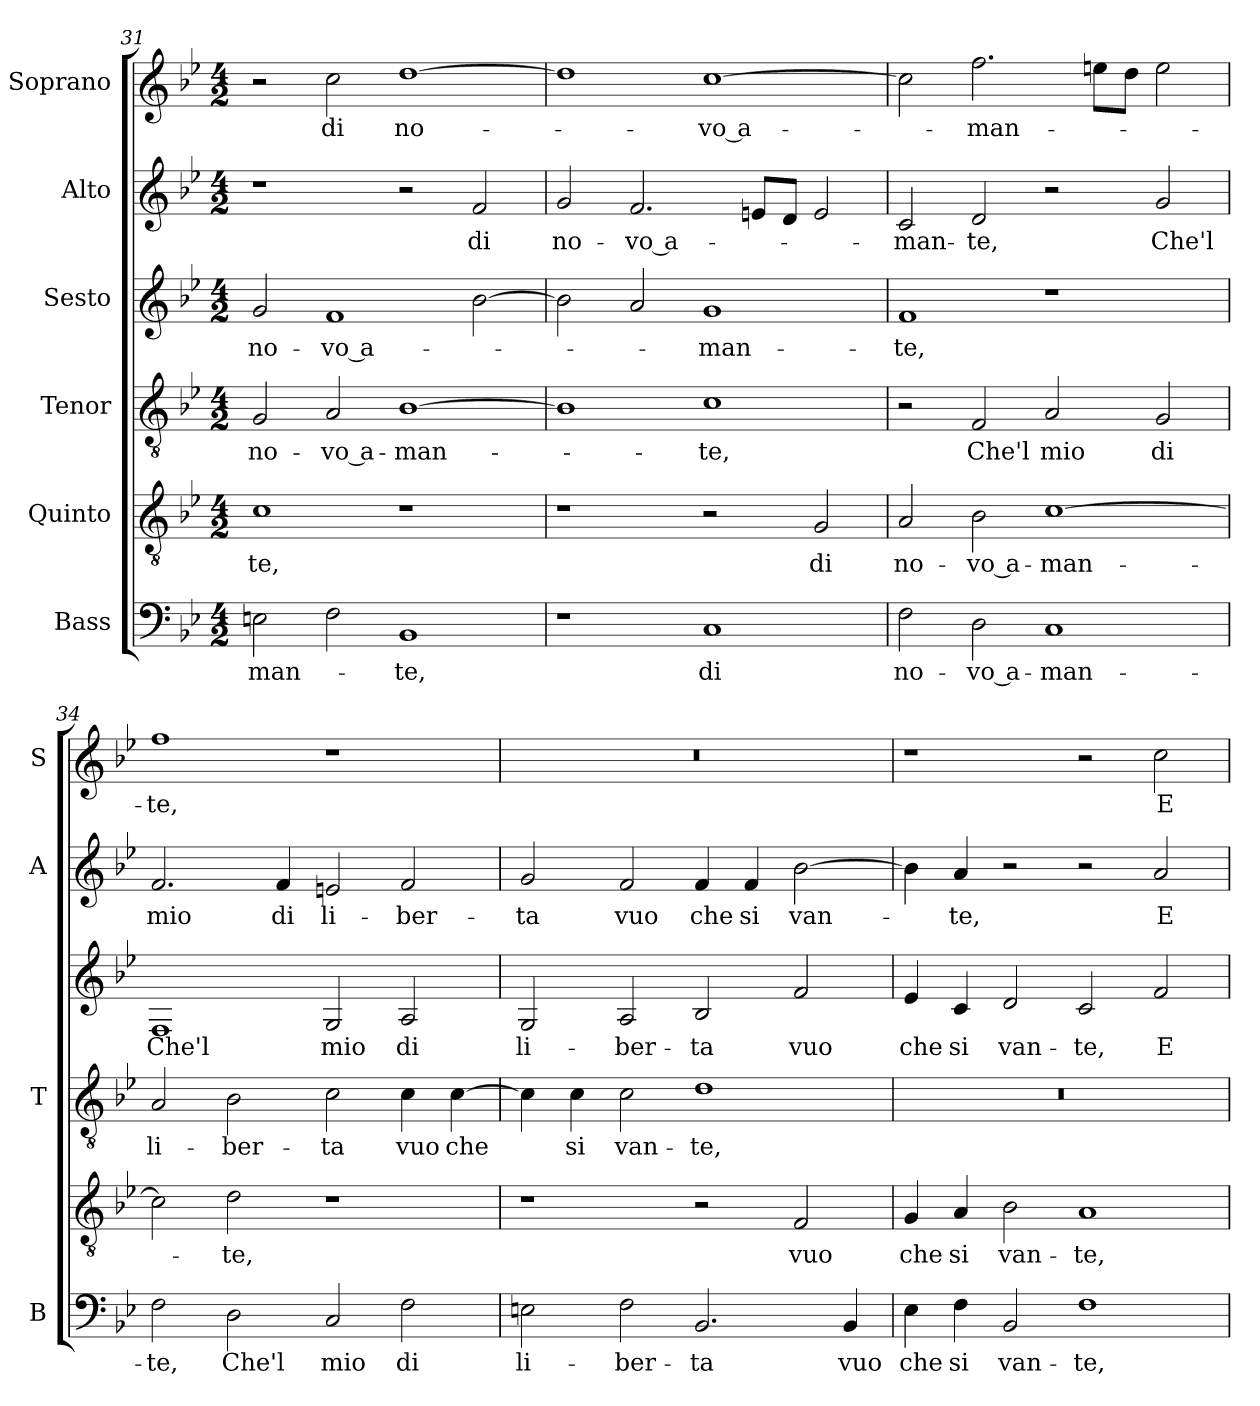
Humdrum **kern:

**kern	**text	**kern	**text	**kern	**text	**kern	**text	**kern	**text	**kern	**text
*part6	*part6	*part5	*part5	*part4	*part4	*part3	*part3	*part2	*part2	*part1	*part1
*staff6	*staff6	*staff5	*staff5	*staff4	*staff4	*staff3	*staff3	*staff2	*staff2	*staff1	*staff1
*I"Bass	*	*I"Quinto	*	*I"Tenor	*	*I"Sesto	*	*I"Alto	*	*I"Soprano	*
*I'B	*	*	*	*I'T	*	*	*	*I'A	*	*I'S	*
*clefF4	*	*clefGv2	*	*clefGv2	*	*clefG2	*	*clefG2	*	*clefG2	*
*k[b-e-]	*	*k[b-e-]	*	*k[b-e-]	*	*k[b-e-]	*	*k[b-e-]	*	*k[b-e-]	*
*B-:	*	*B-:	*	*B-:	*	*B-:	*	*B-:	*	*B-:	*
*M4/2	*	*M4/2	*	*M4/2	*	*M4/2	*	*M4/2	*	*M4/2	*
=31	=31	=31	=31	=31	=31	=31	=31	=31	=31	=31	=31
!	!LO:LY:b	!	!LO:LY:b	!	!LO:LY:b	!	!LO:LY:b	!	!	!	!
2En\	-man-	1c	-te,	2G/	no-	2g/	no-	1r	.	2r	.
!	!	!	!	!	!LO:LY:b	!	!LO:LY:b	!	!	!	!LO:LY:b
2F\	.	.	.	2A/	-vo a-	1f	-vo a-	.	.	2cc\	di
!	!LO:LY:b	!	!	!	!LO:LY:b	!	!	!	!	!	!LO:LY:b
1BB-	-te,	1r	.	[1B-	-man-	.	.	2r	.	[1dd	no-
!	!	!	!	!	!	!	!	!	!LO:LY:b	!	!
.	.	.	.	.	.	[2b-\	.	2f/	di	.	.
=32	=32	=32	=32	=32	=32	=32	=32	=32	=32	=32	=32
!	!	!	!	!	!	!	!	!	!LO:LY:b	!	!
1r	.	1r	.	1B-]	.	2b-\]	.	2g/	no-	1dd]	.
!	!	!	!	!	!	!	!	!	!LO:LY:b	!	!
.	.	.	.	.	.	2a/	.	2.f/	-vo a-	.	.
!	!LO:LY:b	!	!	!	!LO:LY:b	!	!LO:LY:b	!	!	!	!LO:LY:b
1C	di	2r	.	1c	-te,	1g	-man-	.	.	[1cc	-vo a-
.	.	.	.	.	.	.	.	8en/L	.	.	.
.	.	.	.	.	.	.	.	8d/J	.	.	.
!	!	!	!LO:LY:b	!	!	!	!	!	!	!	!
.	.	2G/	di	.	.	.	.	2e/	.	.	.
!!LO:PB:g=z
=33	=33	=33	=33	=33	=33	=33	=33	=33	=33	=33	=33
!	!LO:LY:b	!	!LO:LY:b	!	!	!	!LO:LY:b	!	!LO:LY:b	!	!
2F\	no-	2A/	no-	2r	.	1f	-te,	2c/	-man-	2cc\]	.
!	!LO:LY:b	!	!LO:LY:b	!	!LO:LY:b	!	!	!	!LO:LY:b	!	!LO:LY:b
2D\	-vo a-	2B-\	-vo a-	2F/	Che'l	.	.	2d/	-te,	2.ff\	-man-
!	!LO:LY:b	!	!LO:LY:b	!	!LO:LY:b	!	!	!	!	!	!
1C	-man-	[1c	-man-	2A/	mio	1r	.	2r	.	.	.
.	.	.	.	.	.	.	.	.	.	8een\L	.
.	.	.	.	.	.	.	.	.	.	8dd\J	.
!	!	!	!	!	!LO:LY:b	!	!	!	!LO:LY:b	!	!
.	.	.	.	2G/	di	.	.	2g/	Che'l	2ee\	.
=34	=34	=34	=34	=34	=34	=34	=34	=34	=34	=34	=34
!	!LO:LY:b	!	!	!	!LO:LY:b	!	!LO:LY:b	!	!LO:LY:b	!	!LO:LY:b
2F\	-te,	2c\]	.	2A/	li-	1F	Che'l	2.f/	mio	1ff	-te,
!	!LO:LY:b	!	!LO:LY:b	!	!LO:LY:b	!	!	!	!	!	!
2D\	Che'l	2d\	-te,	2B-\	-ber-	.	.	.	.	.	.
!	!	!	!	!	!	!	!	!	!LO:LY:b	!	!
.	.	.	.	.	.	.	.	4f/	di	.	.
!	!LO:LY:b	!	!	!	!LO:LY:b	!	!LO:LY:b	!	!LO:LY:b	!	!
2C/	mio	1r	.	2c\	-ta	2G/	mio	2en/	li-	1r	.
!	!LO:LY:b	!	!	!	!LO:LY:b	!	!LO:LY:b	!	!LO:LY:b	!	!
2F\	di	.	.	4c\	vuo	2A/	di	2f/	-ber-	.	.
!	!	!	!	!	!LO:LY:b	!	!	!	!	!	!
.	.	.	.	[4c\	che	.	.	.	.	.	.
=35	=35	=35	=35	=35	=35	=35	=35	=35	=35	=35	=35
!	!LO:LY:b	!	!	!	!	!	!LO:LY:b	!	!LO:LY:b	!	!
2En\	li-	1r	.	4c\]	.	2G/	li-	2g/	-ta	0r	.
!	!	!	!	!	!LO:LY:b	!	!	!	!	!	!
.	.	.	.	4c\	si	.	.	.	.	.	.
!	!LO:LY:b	!	!	!	!LO:LY:b	!	!LO:LY:b	!	!LO:LY:b	!	!
2F\	-ber-	.	.	2c\	van-	2A/	-ber-	2f/	vuo	.	.
!	!LO:LY:b	!	!	!	!LO:LY:b	!	!LO:LY:b	!	!LO:LY:b	!	!
2.BB-/	-ta	2r	.	1d	-te,	2B-/	-ta	4f/	che	.	.
!	!	!	!	!	!	!	!	!	!LO:LY:b	!	!
.	.	.	.	.	.	.	.	4f/	si	.	.
!	!	!	!LO:LY:b	!	!	!	!LO:LY:b	!	!LO:LY:b	!	!
.	.	2F/	vuo	.	.	2f/	vuo	[2b-\	van-	.	.
!	!LO:LY:b	!	!	!	!	!	!	!	!	!	!
4BB-/	vuo	.	.	.	.	.	.	.	.	.	.
=36	=36	=36	=36	=36	=36	=36	=36	=36	=36	=36	=36
!	!LO:LY:b	!	!LO:LY:b	!	!	!	!LO:LY:b	!	!	!	!
4E-\	che	4G/	che	0r	.	4e-/	che	4b-\]	.	1r	.
!	!LO:LY:b	!	!LO:LY:b	!	!	!	!LO:LY:b	!	!LO:LY:b	!	!
4F\	si	4A/	si	.	.	4c/	si	4a/	-te,	.	.
!	!LO:LY:b	!	!LO:LY:b	!	!	!	!LO:LY:b	!	!	!	!
2BB-/	van-	2B-\	van-	.	.	2d/	van-	2r	.	.	.
!	!LO:LY:b	!	!LO:LY:b	!	!	!	!LO:LY:b	!	!	!	!
1F	-te,	1A	-te,	.	.	2c/	-te,	2r	.	2r	.
!	!	!	!	!	!	!	!LO:LY:b	!	!LO:LY:b	!	!LO:LY:b
.	.	.	.	.	.	2f/	E	2a/	E	2cc\	E
=	=	=	=	=	=	=	=	=	=	=	=
*-	*-	*-	*-	*-	*-	*-	*-	*-	*-	*-	*-
